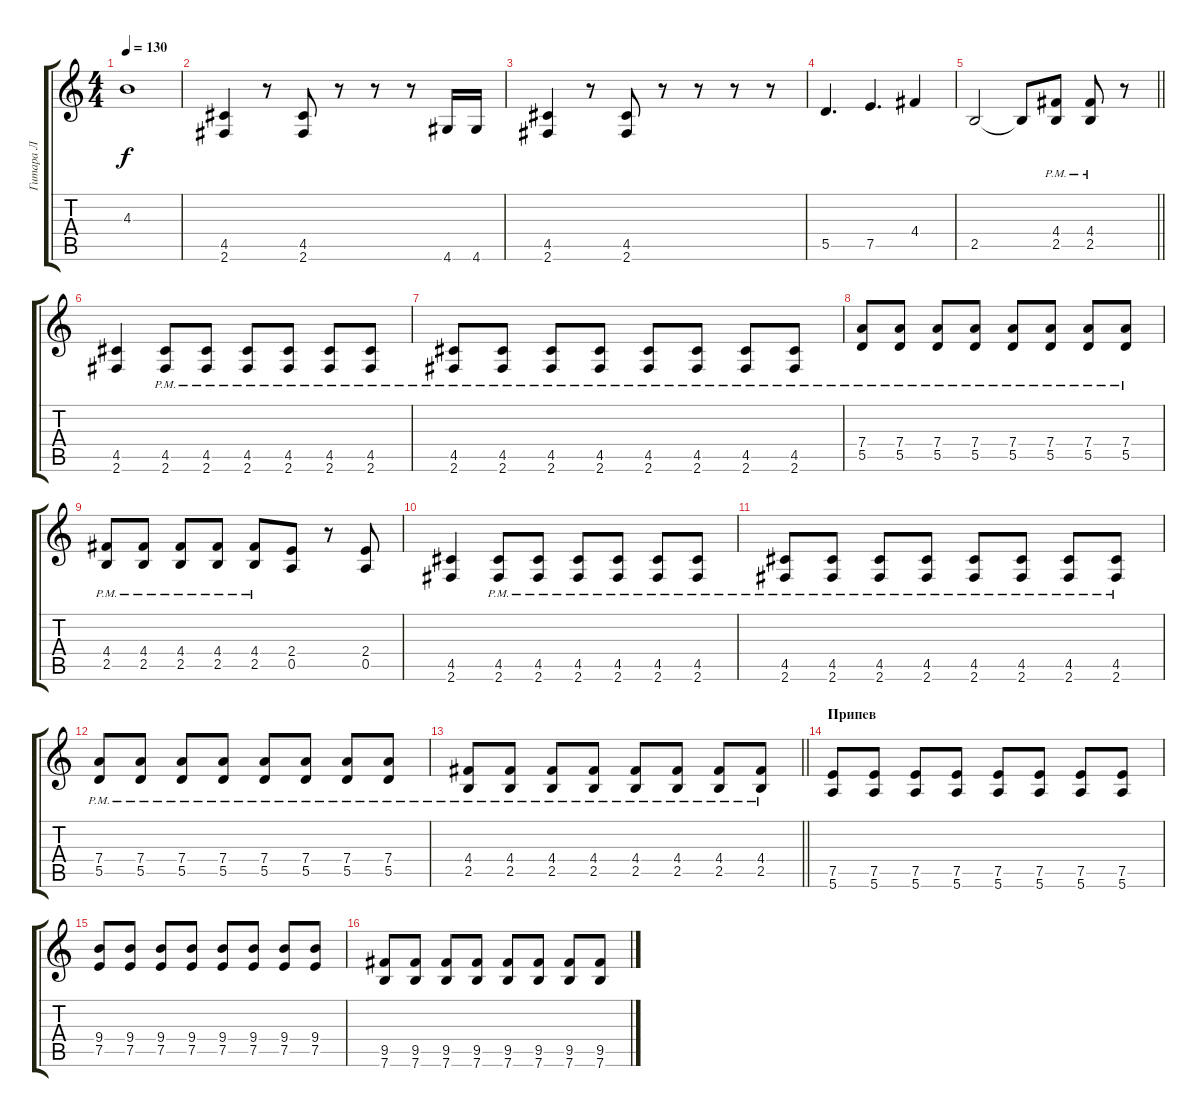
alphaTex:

\track ("Гитара Л" "Гитара Л") {instrument distortionguitar}
\staff {score tabs}
\tuning (E4 B3 G3 D3 A2 E2) {hide}
\ts (4 4)
\tempo 130
\clef g2
\ks c
4.3.1{dy f} |
(4.5 2.6).4 r.8 (4.5 2.6).8 r.8 r.8 r.8 4.6.16 4.6.16 |
(4.5 2.6).4 r.8 (4.5 2.6).8 r.8 r.8 r.8 r.8 |
5.5.4{d} 7.5.4{d} 4.4.4 |
\barLineRight lightlight
2.5.2 2.5{t}.8 (4.4{pm} 2.5{pm}).8 (4.4{pm} 2.5{pm}).8 r.8 |
\section ("" " ")
(4.5 2.6).4 (4.5{pm} 2.6{pm}).8 (4.5{pm} 2.6{pm}).8 (4.5{pm} 2.6{pm}).8 (4.5{pm} 2.6{pm}).8 (4.5{pm} 2.6{pm}).8 (4.5{pm} 2.6{pm}).8 |
(4.5{pm} 2.6{pm}).8 (4.5{pm} 2.6{pm}).8 (4.5{pm} 2.6{pm}).8 (4.5{pm} 2.6{pm}).8 (4.5{pm} 2.6{pm}).8 (4.5{pm} 2.6{pm}).8 (4.5{pm} 2.6{pm}).8 (4.5{pm} 2.6{pm}).8 |
(7.4{pm} 5.5{pm}).8 (7.4{pm} 5.5{pm}).8 (7.4{pm} 5.5{pm}).8 (7.4{pm} 5.5{pm}).8 (7.4{pm} 5.5{pm}).8 (7.4{pm} 5.5{pm}).8 (7.4{pm} 5.5{pm}).8 (7.4{pm} 5.5{pm}).8 |
(4.4{pm} 2.5{pm}).8 (4.4{pm} 2.5{pm}).8 (4.4{pm} 2.5{pm}).8 (4.4{pm} 2.5{pm}).8 (4.4{pm} 2.5{pm}).8 (2.4 0.5).8 r.8 (2.4 0.5).8 |
(4.5 2.6).4 (4.5{pm} 2.6{pm}).8 (4.5{pm} 2.6{pm}).8 (4.5{pm} 2.6{pm}).8 (4.5{pm} 2.6{pm}).8 (4.5{pm} 2.6{pm}).8 (4.5{pm} 2.6{pm}).8 |
(4.5{pm} 2.6{pm}).8 (4.5{pm} 2.6{pm}).8 (4.5{pm} 2.6{pm}).8 (4.5{pm} 2.6{pm}).8 (4.5{pm} 2.6{pm}).8 (4.5{pm} 2.6{pm}).8 (4.5{pm} 2.6{pm}).8 (4.5{pm} 2.6{pm}).8 |
(7.4{pm} 5.5{pm}).8 (7.4{pm} 5.5{pm}).8 (7.4{pm} 5.5{pm}).8 (7.4{pm} 5.5{pm}).8 (7.4{pm} 5.5{pm}).8 (7.4{pm} 5.5{pm}).8 (7.4{pm} 5.5{pm}).8 (7.4{pm} 5.5{pm}).8 |
\barLineRight lightlight
(4.4{pm} 2.5{pm}).8 (4.4{pm} 2.5{pm}).8 (4.4{pm} 2.5{pm}).8 (4.4{pm} 2.5{pm}).8 (4.4{pm} 2.5{pm}).8 (4.4{pm} 2.5{pm}).8 (4.4{pm} 2.5{pm}).8 (4.4{pm} 2.5{pm}).8 |
\section ("" "Припев")
(7.5 5.6).8 (7.5 5.6).8 (7.5 5.6).8 (7.5 5.6).8 (7.5 5.6).8 (7.5 5.6).8 (7.5 5.6).8 (7.5 5.6).8 |
(9.4 7.5).8 (9.4 7.5).8 (9.4 7.5).8 (9.4 7.5).8 (9.4 7.5).8 (9.4 7.5).8 (9.4 7.5).8 (9.4 7.5).8 |
(9.5 7.6).8 (9.5 7.6).8 (9.5 7.6).8 (9.5 7.6).8 (9.5 7.6).8 (9.5 7.6).8 (9.5 7.6).8 (9.5 7.6).8
